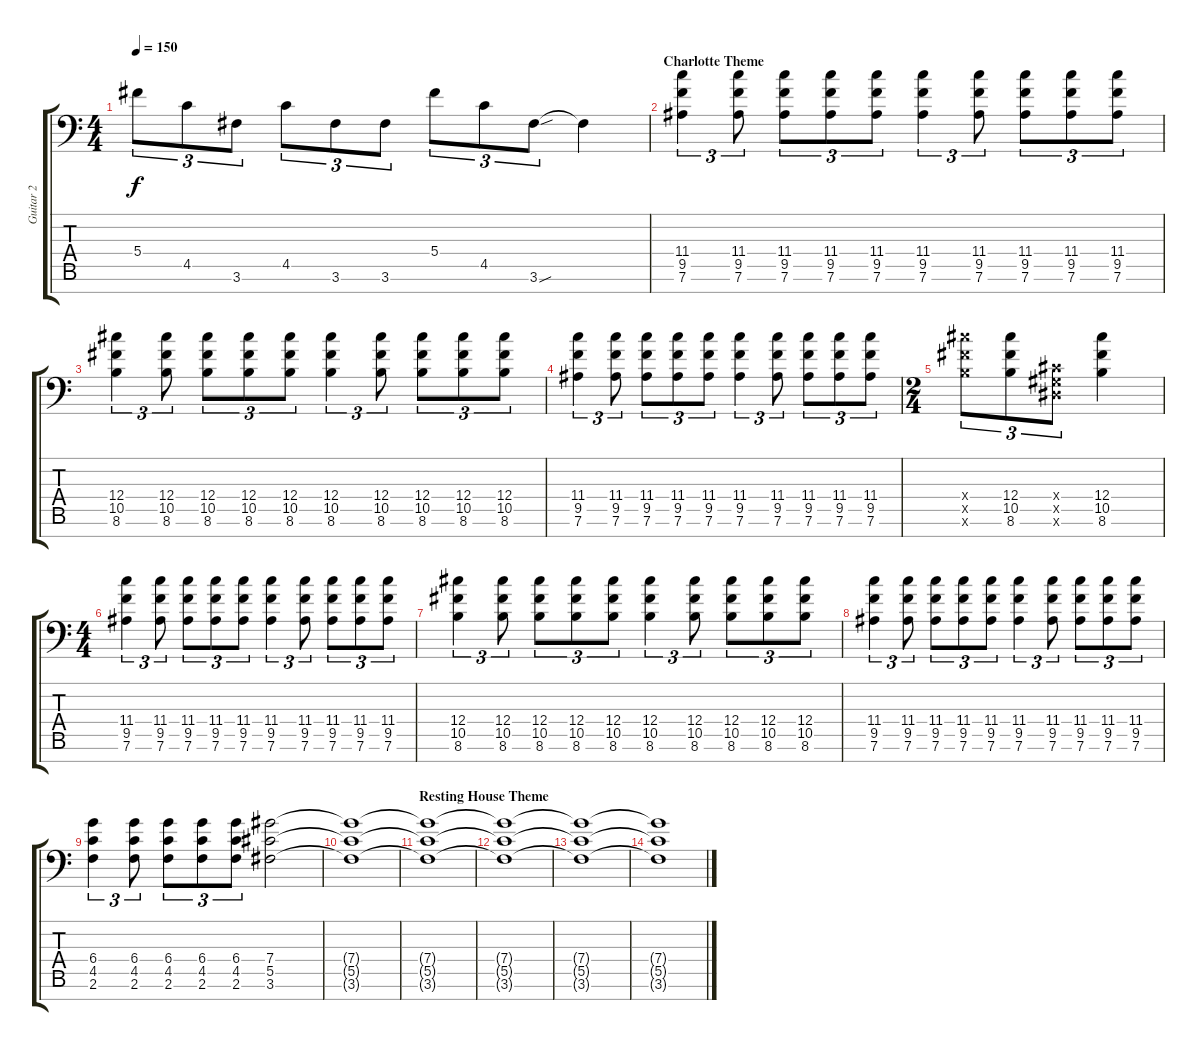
\track ("Guitar 2" "Guitar 2") {instrument distortionguitar}
\staff {score tabs}
\tuning (Eb4 Bb3 Gb3 Db3 Ab2 Eb2 Bb1) {hide}
\ts (4 4)
\tempo 150
\clef f4
\ks c
5.4.8{tu (3 2) dy f} 4.5.8{tu (3 2)} 3.6.8{tu (3 2)} 4.5.8{tu (3 2)} 3.6.8{tu (3 2)} 3.6.8{tu (3 2)} 5.4.8{tu (3 2)} 4.5.8{tu (3 2)} 3.6{sou}.8{tu (3 2)} 3.6{t}.4 |
\section ("" "Charlotte Theme")
(11.4 9.5 7.6).4{tu (3 2)} (11.4 9.5 7.6).8{tu (3 2)} (11.4 9.5 7.6).8{tu (3 2)} (11.4 9.5 7.6).8{tu (3 2)} (11.4 9.5 7.6).8{tu (3 2)} (11.4 9.5 7.6).4{tu (3 2)} (11.4 9.5 7.6).8{tu (3 2)} (11.4 9.5 7.6).8{tu (3 2)} (11.4 9.5 7.6).8{tu (3 2)} (11.4 9.5 7.6).8{tu (3 2)} |
(12.4 10.5 8.6).4{tu (3 2)} (12.4 10.5 8.6).8{tu (3 2)} (12.4 10.5 8.6).8{tu (3 2)} (12.4 10.5 8.6).8{tu (3 2)} (12.4 10.5 8.6).8{tu (3 2)} (12.4 10.5 8.6).4{tu (3 2)} (12.4 10.5 8.6).8{tu (3 2)} (12.4 10.5 8.6).8{tu (3 2)} (12.4 10.5 8.6).8{tu (3 2)} (12.4 10.5 8.6).8{tu (3 2)} |
(11.4 9.5 7.6).4{tu (3 2)} (11.4 9.5 7.6).8{tu (3 2)} (11.4 9.5 7.6).8{tu (3 2)} (11.4 9.5 7.6).8{tu (3 2)} (11.4 9.5 7.6).8{tu (3 2)} (11.4 9.5 7.6).4{tu (3 2)} (11.4 9.5 7.6).8{tu (3 2)} (11.4 9.5 7.6).8{tu (3 2)} (11.4 9.5 7.6).8{tu (3 2)} (11.4 9.5 7.6).8{tu (3 2)} |
\ts (2 4)
(12.4{x} 10.5{x} 8.6{x}).8{tu (3 2)} (12.4 10.5 8.6).8{tu (3 2)} (0.4{x} 0.5{x} 0.6{x}).8{tu (3 2)} (12.4 10.5 8.6).4 |
\ts (4 4)
(11.4 9.5 7.6).4{tu (3 2)} (11.4 9.5 7.6).8{tu (3 2)} (11.4 9.5 7.6).8{tu (3 2)} (11.4 9.5 7.6).8{tu (3 2)} (11.4 9.5 7.6).8{tu (3 2)} (11.4 9.5 7.6).4{tu (3 2)} (11.4 9.5 7.6).8{tu (3 2)} (11.4 9.5 7.6).8{tu (3 2)} (11.4 9.5 7.6).8{tu (3 2)} (11.4 9.5 7.6).8{tu (3 2)} |
(12.4 10.5 8.6).4{tu (3 2)} (12.4 10.5 8.6).8{tu (3 2)} (12.4 10.5 8.6).8{tu (3 2)} (12.4 10.5 8.6).8{tu (3 2)} (12.4 10.5 8.6).8{tu (3 2)} (12.4 10.5 8.6).4{tu (3 2)} (12.4 10.5 8.6).8{tu (3 2)} (12.4 10.5 8.6).8{tu (3 2)} (12.4 10.5 8.6).8{tu (3 2)} (12.4 10.5 8.6).8{tu (3 2)} |
(11.4 9.5 7.6).4{tu (3 2)} (11.4 9.5 7.6).8{tu (3 2)} (11.4 9.5 7.6).8{tu (3 2)} (11.4 9.5 7.6).8{tu (3 2)} (11.4 9.5 7.6).8{tu (3 2)} (11.4 9.5 7.6).4{tu (3 2)} (11.4 9.5 7.6).8{tu (3 2)} (11.4 9.5 7.6).8{tu (3 2)} (11.4 9.5 7.6).8{tu (3 2)} (11.4 9.5 7.6).8{tu (3 2)} |
(6.4 4.5 2.6).4{tu (3 2)} (6.4 4.5 2.6).8{tu (3 2)} (6.4 4.5 2.6).8{tu (3 2)} (6.4 4.5 2.6).8{tu (3 2)} (6.4 4.5 2.6).8{tu (3 2)} (7.4 5.5 3.6).2 |
(7.4{t} 5.5{t} 3.6{t}).1{volume 0} |
\section ("" "Resting House Theme")
(7.4{t} 5.5{t} 3.6{t}).1 |
(7.4{t} 5.5{t} 3.6{t}).1 |
(7.4{t} 5.5{t} 3.6{t}).1 |
(7.4{t} 5.5{t} 3.6{t}).1
